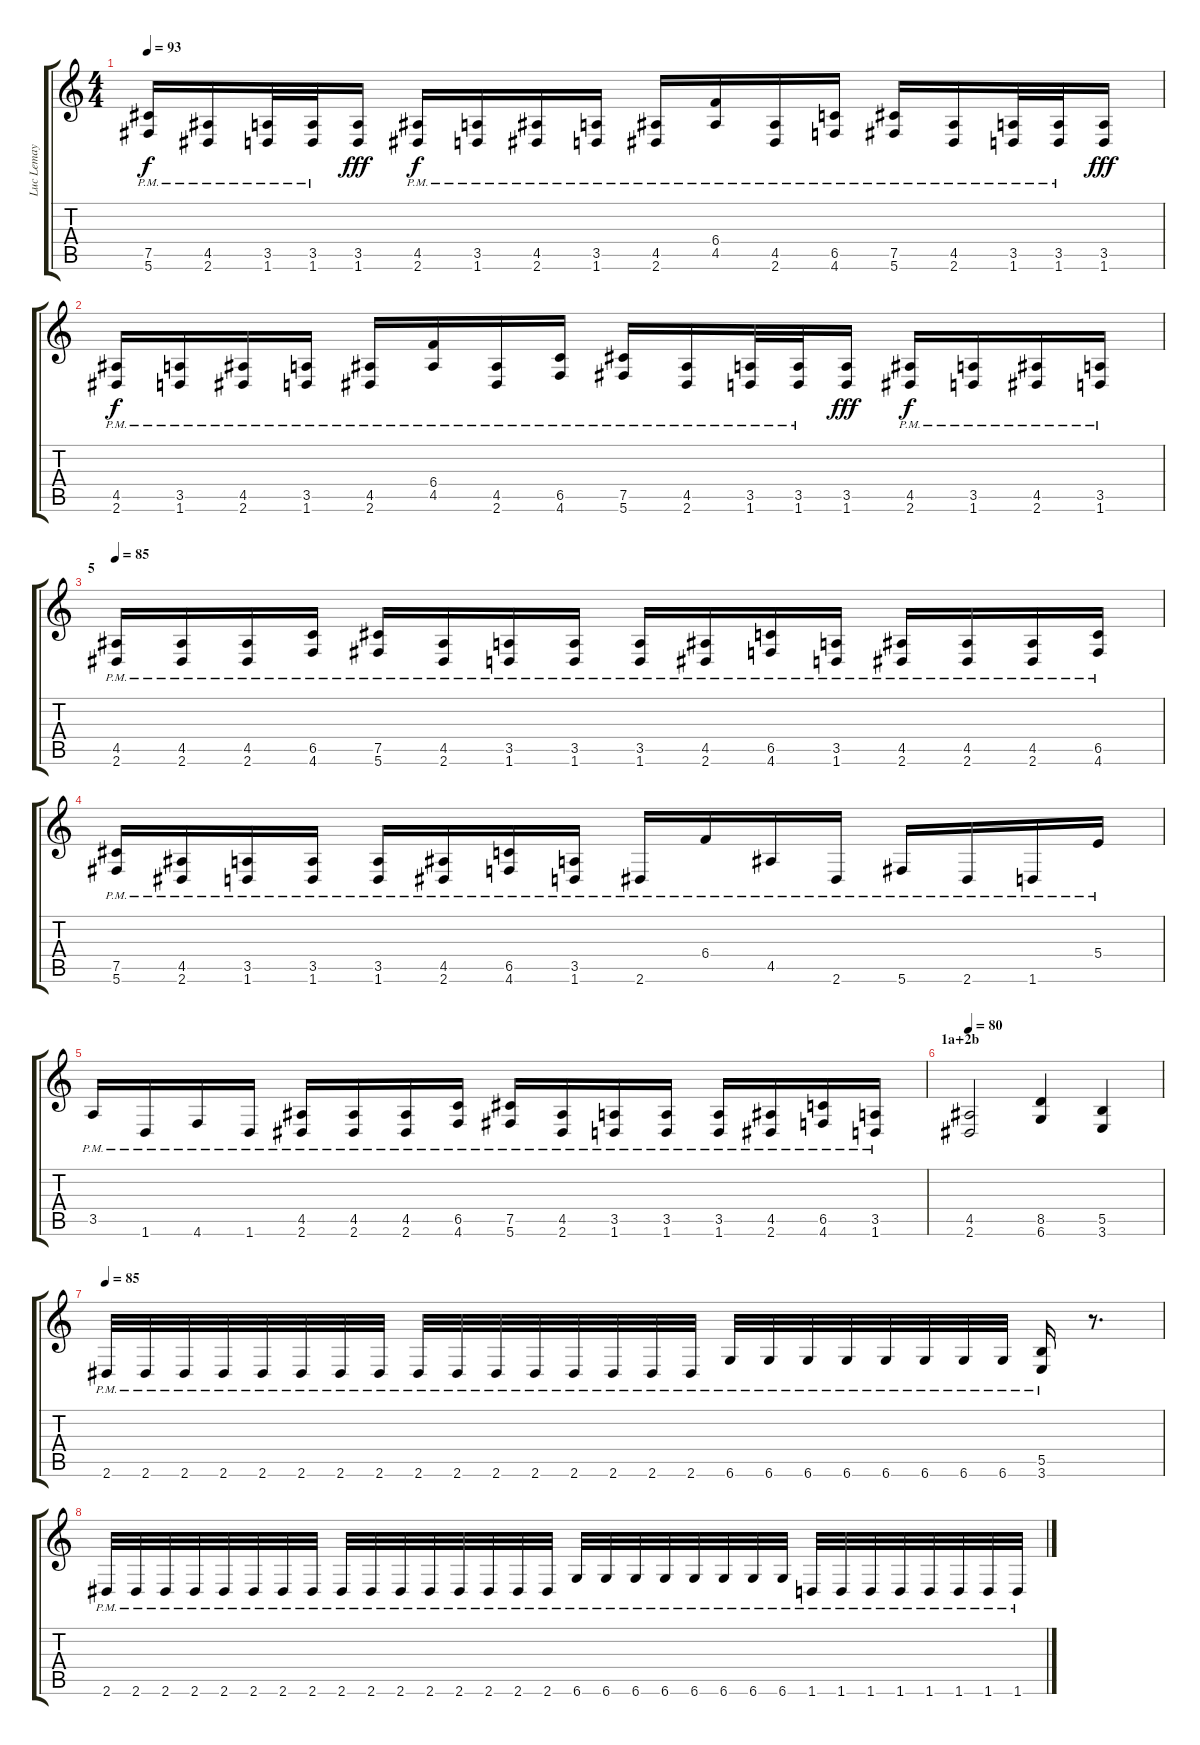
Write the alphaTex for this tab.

\track ("Luc Lemay " "Luc Lemay ") {instrument distortionguitar}
\staff {score tabs}
\tuning (Db4 Ab3 E3 B2 Gb2 Db2) {hide}
\ts (4 4)
\tempo 93
\clef g2
\ks c
(7.5{pm} 5.6{pm}).16{dy f} (4.5{pm} 2.6{pm}).16 (3.5{pm} 1.6{pm}).32 (3.5{pm} 1.6{pm}).32 (3.5 1.6).16{dy fff} (4.5{pm} 2.6{pm}).16{dy f} (3.5{pm} 1.6{pm}).16 (4.5{pm} 2.6{pm}).16 (3.5{pm} 1.6{pm}).16 (4.5{pm} 2.6{pm}).16 (6.4{pm} 4.5{pm}).16 (4.5{pm} 2.6{pm}).16 (6.5{pm} 4.6{pm}).16 (7.5{pm} 5.6{pm}).16 (4.5{pm} 2.6{pm}).16 (3.5{pm} 1.6{pm}).32 (3.5{pm} 1.6{pm}).32 (3.5 1.6).16{dy fff} |
(4.5{pm} 2.6{pm}).16{dy f} (3.5{pm} 1.6{pm}).16 (4.5{pm} 2.6{pm}).16 (3.5{pm} 1.6{pm}).16 (4.5{pm} 2.6{pm}).16 (6.4{pm} 4.5{pm}).16 (4.5{pm} 2.6{pm}).16 (6.5{pm} 4.6{pm}).16 (7.5{pm} 5.6{pm}).16 (4.5{pm} 2.6{pm}).16 (3.5{pm} 1.6{pm}).32 (3.5{pm} 1.6{pm}).32 (3.5 1.6).16{dy fff} (4.5{pm} 2.6{pm}).16{dy f} (3.5{pm} 1.6{pm}).16 (4.5{pm} 2.6{pm}).16 (3.5{pm} 1.6{pm}).16 |
\section ("" "5")
\tempo 85
(4.5{pm} 2.6{pm}).16 (4.5{pm} 2.6{pm}).16 (4.5{pm} 2.6{pm}).16 (6.5{pm} 4.6{pm}).16 (7.5{pm} 5.6{pm}).16 (4.5{pm} 2.6{pm}).16 (3.5{pm} 1.6{pm}).16 (3.5{pm} 1.6{pm}).16 (3.5{pm} 1.6{pm}).16 (4.5{pm} 2.6{pm}).16 (6.5{pm} 4.6{pm}).16 (3.5{pm} 1.6{pm}).16 (4.5{pm} 2.6{pm}).16 (4.5{pm} 2.6{pm}).16 (4.5{pm} 2.6{pm}).16 (6.5{pm} 4.6{pm}).16 |
(7.5{pm} 5.6{pm}).16 (4.5{pm} 2.6{pm}).16 (3.5{pm} 1.6{pm}).16 (3.5{pm} 1.6{pm}).16 (3.5{pm} 1.6{pm}).16 (4.5{pm} 2.6{pm}).16 (6.5{pm} 4.6{pm}).16 (3.5{pm} 1.6{pm}).16 2.6{pm}.16 6.4{pm}.16 4.5{pm}.16 2.6{pm}.16 5.6{pm}.16 2.6{pm}.16 1.6{pm}.16 5.4{pm}.16 |
3.5{pm}.16 1.6{pm}.16 4.6{pm}.16 1.6{pm}.16 (4.5{pm} 2.6{pm}).16 (4.5{pm} 2.6{pm}).16 (4.5{pm} 2.6{pm}).16 (6.5{pm} 4.6{pm}).16 (7.5{pm} 5.6{pm}).16 (4.5{pm} 2.6{pm}).16 (3.5{pm} 1.6{pm}).16 (3.5{pm} 1.6{pm}).16 (3.5{pm} 1.6{pm}).16 (4.5{pm} 2.6{pm}).16 (6.5{pm} 4.6{pm}).16 (3.5{pm} 1.6{pm}).16 |
\section ("" "1a+2b")
\tempo 80
(4.5 2.6).2 (8.5 6.6).4 (5.5 3.6).4 |
\tempo 85
2.6{pm}.32 2.6{pm}.32 2.6{pm}.32 2.6{pm}.32 2.6{pm}.32 2.6{pm}.32 2.6{pm}.32 2.6{pm}.32 2.6{pm}.32 2.6{pm}.32 2.6{pm}.32 2.6{pm}.32 2.6{pm}.32 2.6{pm}.32 2.6{pm}.32 2.6{pm}.32 6.6{pm}.32 6.6{pm}.32 6.6{pm}.32 6.6{pm}.32 6.6{pm}.32 6.6{pm}.32 6.6{pm}.32 6.6{pm}.32 (5.5{pm} 3.6).16 r.8{d} |
2.6{pm}.32 2.6{pm}.32 2.6{pm}.32 2.6{pm}.32 2.6{pm}.32 2.6{pm}.32 2.6{pm}.32 2.6{pm}.32 2.6{pm}.32 2.6{pm}.32 2.6{pm}.32 2.6{pm}.32 2.6{pm}.32 2.6{pm}.32 2.6{pm}.32 2.6{pm}.32 6.6{pm}.32 6.6{pm}.32 6.6{pm}.32 6.6{pm}.32 6.6{pm}.32 6.6{pm}.32 6.6{pm}.32 6.6{pm}.32 1.6{pm}.32 1.6{pm}.32 1.6{pm}.32 1.6{pm}.32 1.6{pm}.32 1.6{pm}.32 1.6{pm}.32 1.6{pm}.32
